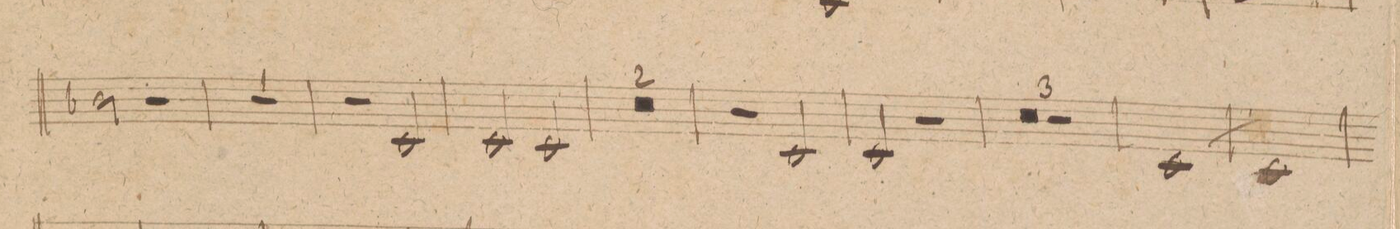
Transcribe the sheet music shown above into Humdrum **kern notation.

**kern	**dynam
*I"Trompetto. 2do in A.	*
*clefG2	*
*k[f#c#g#]	*
*met(c|)	*
*M2/2	*
2gX\	.
2r	.
=25	=25
1r	.
=26	=26
2r	.
2A/	.
=27	=27
2A/	.
2A/	.
=28	=28
0r	.
=29	=29
=30	=30
2r	.
2A/	.
=31	=31
2A/	.
2r	.
=32	=32
0r	.
=33	=33
=34	=34
1r	.
=35	=35
[>1A	.
=36	=36
1A]	.
=37	=37
*-	*-
